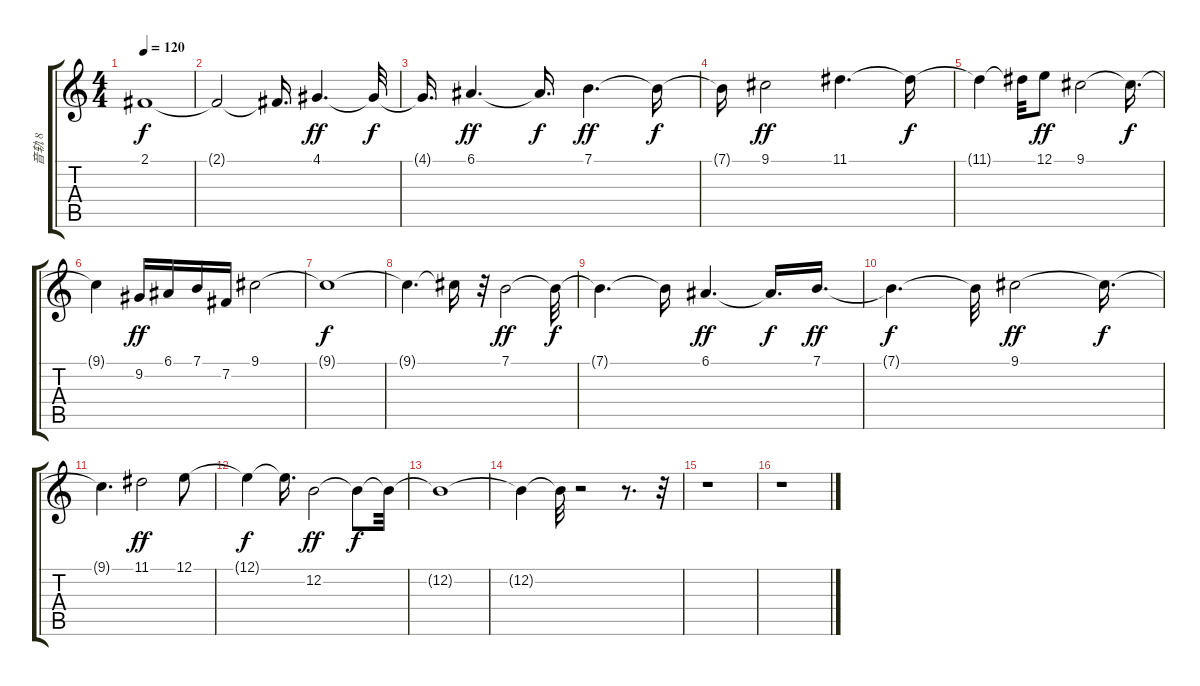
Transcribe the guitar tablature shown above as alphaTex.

\track ("音轨 8" "音轨 8") {instrument fx5brightness}
\staff {score tabs}
\tuning (E4 B3 G3 D3 A2 E2) {hide}
\ts (4 4)
\tempo 120
\clef g2
\ks c
2.1{t}.1{dy f} |
2.1{t}.2 2.1{t}.16{d} 4.1.4{d dy ff} 4.1{t}.32{dy f} |
4.1{t}.16{d} 6.1.4{d dy ff} 6.1{t}.16{d dy f} 7.1.4{d dy ff} 7.1{t}.16{dy f} |
7.1{t}.16 9.1.2{dy ff} 11.1.4{d} 11.1{t}.16{dy f} |
11.1{t}.4 11.1{t}.32 12.1.8{dy ff} 9.1.2 9.1{t}.16{d dy f} |
9.1{t}.4 9.2.16{dy ff} 6.1.16 7.1.16 7.2.16 9.1.2 |
9.1{t}.1{dy f} |
9.1{t}.4{d} 9.1{t}.16 r.32 7.1.2{dy ff} 7.1{t}.32{dy f} |
7.1{t}.4{d} 7.1{t}.16 6.1.4{d dy ff} 6.1{t}.16{d dy f} 7.1.16{d dy ff} |
7.1{t}.4{d dy f} 7.1{t}.32 9.1.2{dy ff} 9.1{t}.16{d dy f} |
9.1{t}.4{d} 11.1.2{dy ff} 12.1.8 |
12.1{t}.4{dy f} 12.1{t}.16{d} 12.2.2{dy ff} 12.2{t}.8{dy f} 12.2{t}.32 |
12.2{t}.1 |
12.2{t}.4 12.2{t}.32 r.2 r.8{d} r.32 |
r.1 |
r.1
